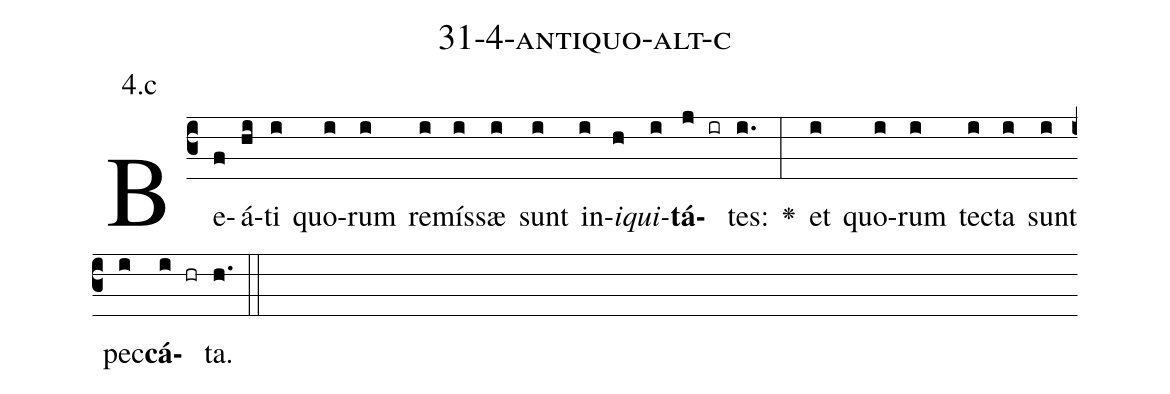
name: 31-4-antiquo-alt-c;
annotation: 4.c;
%%
(c3)Be(f)á(hi)ti(i) quo(i)rum(i) re(i)mís(i)sæ(i) sunt(i) in(i)<i>i</i>(h)<i>qui</i>(i)<b>tá</b>(j ir)tes:(i.) <v>\greheightstar</v>(:) et(i) quo(i)rum(i) tec(i)ta(i) sunt(i) pec(i)<b>cá</b>(i hr)ta.(h.) (::)


%E(i) u(i) o(i) u(i) a(i) e.(h.) (::)
